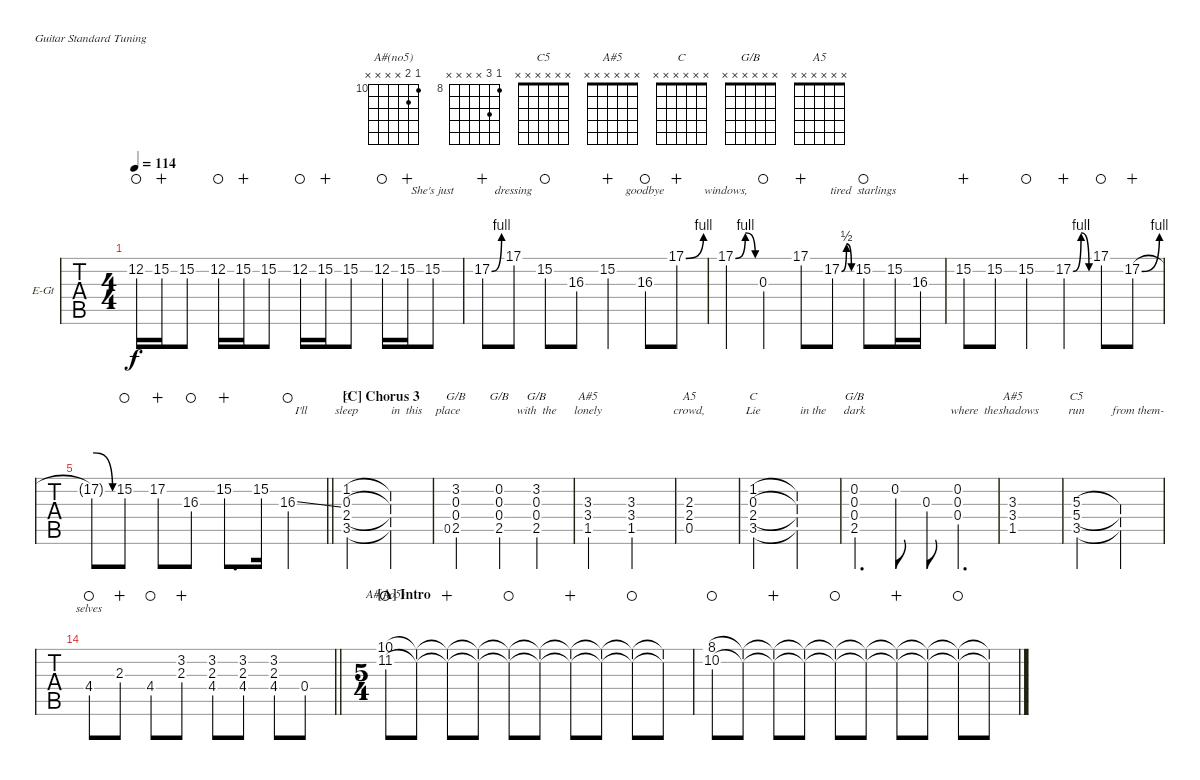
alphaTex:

\bracketExtendMode nobrackets
\firstSystemTrackNameOrientation horizontal
\otherSystemsTrackNameOrientation horizontal
\defaultBarNumberDisplay FirstOfSystem
\track ("Guitar" "E-Gt") {instrument overdrivenguitar}
\staff {tabs}
\tuning (E4 B3 G3 D3 A2 E2)
\chord ("A#(no5)" 10 11 x x x x) {firstfret 10 showfingering false}
\chord ("" 8 10 x x x x) {firstfret 8 showfingering false}
\chord ("C5" x x x x x x)
\chord ("A#5" x x x x x x)
\chord ("C" x x x x x x)
\chord ("G/B" x x x x x x)
\chord ("A5" x x x x x x)
\ts (4 4)
\tempo 114
\clef g2
\ks c
12.2.16{lyrics (0 "") lyrics (1 "") lyrics (2 "") lyrics (3 "") lyrics (4 "") dy f waho} 15.2.16{lyrics (0 "") lyrics (1 "") lyrics (2 "") lyrics (3 "") lyrics (4 "") wahc} 15.2.8{lyrics (0 "") lyrics (1 "") lyrics (2 "") lyrics (3 "") lyrics (4 "")} 12.2.16{lyrics (0 "") lyrics (1 "") lyrics (2 "") lyrics (3 "") lyrics (4 "") waho} 15.2.16{lyrics (0 "") lyrics (1 "") lyrics (2 "") lyrics (3 "") lyrics (4 "") wahc} 15.2.8{lyrics (0 "") lyrics (1 "") lyrics (2 "") lyrics (3 "") lyrics (4 "")} 12.2.16{lyrics (0 "") lyrics (1 "") lyrics (2 "") lyrics (3 "") lyrics (4 "") waho} 15.2.16{lyrics (0 "") lyrics (1 "") lyrics (2 "") lyrics (3 "") lyrics (4 "") wahc} 15.2.8{lyrics (0 "") lyrics (1 "") lyrics (2 "") lyrics (3 "") lyrics (4 "")} 12.2.16{lyrics (0 "") lyrics (1 "") lyrics (2 "") lyrics (3 "") lyrics (4 "") waho} 15.2.16{lyrics (0 "") lyrics (1 "") lyrics (2 "") lyrics (3 "") lyrics (4 "") wahc} 15.2.8{lyrics (0 "She's just") lyrics (1 "") lyrics (2 "") lyrics (3 "") lyrics (4 "")} |
17.2{be (bend 0 0 60 4)}.8{lyrics (0 "") lyrics (1 "") lyrics (2 "") lyrics (3 "") lyrics (4 "") wahc} 17.1.8{lyrics (0 "dressing") lyrics (1 "") lyrics (2 "") lyrics (3 "") lyrics (4 "")} 15.2.8{lyrics (0 "") lyrics (1 "") lyrics (2 "") lyrics (3 "") lyrics (4 "") waho} 16.3.8{lyrics (0 "") lyrics (1 "") lyrics (2 "") lyrics (3 "") lyrics (4 "")} 15.2.4{lyrics (0 "") lyrics (1 "") lyrics (2 "") lyrics (3 "") lyrics (4 "") wahc} 16.3.8{lyrics (0 "goodbye") lyrics (1 "") lyrics (2 "") lyrics (3 "") lyrics (4 "") waho} 17.1{be (bend 0 0 60 4)}.8{lyrics (0 "") lyrics (1 "") lyrics (2 "") lyrics (3 "") lyrics (4 "") wahc} |
17.1{be (bendrelease 0 0 30 4 30 4 60 0)}.4{lyrics (0 "windows,") lyrics (1 "") lyrics (2 "") lyrics (3 "") lyrics (4 "")} 0.3.4{lyrics (0 "") lyrics (1 "") lyrics (2 "") lyrics (3 "") lyrics (4 "") waho} 17.1.8{lyrics (0 "") lyrics (1 "") lyrics (2 "") lyrics (3 "") lyrics (4 "") wahc} 17.2{be (bendrelease 0 0 30 2 30 2 60 0)}.8{lyrics (0 "") lyrics (1 "") lyrics (2 "") lyrics (3 "") lyrics (4 "")} 15.2.8{lyrics (0 "tired  starlings") lyrics (1 "") lyrics (2 "") lyrics (3 "") lyrics (4 "") waho} 15.2.16{lyrics (0 "") lyrics (1 "") lyrics (2 "") lyrics (3 "") lyrics (4 "")} 16.3.16{lyrics (0 "") lyrics (1 "") lyrics (2 "") lyrics (3 "") lyrics (4 "")} |
15.2.8{lyrics (0 "") lyrics (1 "") lyrics (2 "") lyrics (3 "") lyrics (4 "") wahc} 15.2.8{lyrics (0 "") lyrics (1 "") lyrics (2 "") lyrics (3 "") lyrics (4 "")} 15.2.4{lyrics (0 "") lyrics (1 "") lyrics (2 "") lyrics (3 "") lyrics (4 "") waho} 17.2{be (bendrelease 0 0 30 4 30 4 60 0)}.4{lyrics (0 "") lyrics (1 "") lyrics (2 "") lyrics (3 "") lyrics (4 "") wahc} 17.1.8{lyrics (0 "") lyrics (1 "") lyrics (2 "") lyrics (3 "") lyrics (4 "") waho} 17.2{be (bend 0 0 60 4)}.8{lyrics (0 "") lyrics (1 "") lyrics (2 "") lyrics (3 "") lyrics (4 "") wahc} |
\barLineRight lightlight
17.2{be (release 0 4 60 0) t}.8{lyrics (0 "") lyrics (1 "") lyrics (2 "") lyrics (3 "") lyrics (4 "")} 15.2.8{lyrics (0 "") lyrics (1 "") lyrics (2 "") lyrics (3 "") lyrics (4 "") waho} 17.2.8{lyrics (0 "") lyrics (1 "") lyrics (2 "") lyrics (3 "") lyrics (4 "") wahc} 16.3.8{lyrics (0 "") lyrics (1 "") lyrics (2 "") lyrics (3 "") lyrics (4 "") waho} 15.2.8{d lyrics (0 "") lyrics (1 "") lyrics (2 "") lyrics (3 "") lyrics (4 "") wahc} 15.2.16{lyrics (0 "") lyrics (1 "") lyrics (2 "") lyrics (3 "") lyrics (4 "")} 16.3{ss}.4{lyrics (0 "         I'll") lyrics (1 "") lyrics (2 "") lyrics (3 "") lyrics (4 "") waho} |
\section ("C" "Chorus 3")
(1.2 0.3 2.4 3.5).2{ch "C" lyrics (0 "sleep") lyrics (1 "") lyrics (2 "") lyrics (3 "") lyrics (4 "")} (1.2{t} 0.3{t} 2.4{t} 3.5{t}).2{lyrics (0 "           in  this") lyrics (1 "") lyrics (2 "") lyrics (3 "") lyrics (4 "")} |
0.5.8{lyrics (0 "place  ") lyrics (1 "") lyrics (2 "") lyrics (3 "") lyrics (4 "") gr} (3.2 0.3 0.4 2.5).2{ch "G/B" lyrics (0 "") lyrics (1 "") lyrics (2 "") lyrics (3 "") lyrics (4 "")} (0.2 0.3 0.4 2.5).4{ch "G/B" lyrics (0 "") lyrics (1 "") lyrics (2 "") lyrics (3 "") lyrics (4 "")} (3.2 0.3 0.4 2.5).4{ch "G/B" lyrics (0 "with  the") lyrics (1 "") lyrics (2 "") lyrics (3 "") lyrics (4 "")} |
(3.3 3.4 1.5).2{ch "A#5" lyrics (0 "lonely") lyrics (1 "") lyrics (2 "") lyrics (3 "") lyrics (4 "")} (3.3 3.4 1.5).2{lyrics (0 "") lyrics (1 "") lyrics (2 "") lyrics (3 "") lyrics (4 "")} |
(2.3 2.4 0.5).1{ch "A5" lyrics (0 "crowd,") lyrics (1 "") lyrics (2 "") lyrics (3 "") lyrics (4 "")} |
(1.2 0.3 2.4 3.5).2{ch "C" lyrics (0 "Lie") lyrics (1 "") lyrics (2 "") lyrics (3 "") lyrics (4 "")} (1.2{t} 0.3{t} 2.4{t} 3.5{t}).2{lyrics (0 "           in the") lyrics (1 "") lyrics (2 "") lyrics (3 "") lyrics (4 "")} |
(0.2 0.3 0.4 2.5).4{d ch "G/B" lyrics (0 "dark   ") lyrics (1 "") lyrics (2 "") lyrics (3 "") lyrics (4 "")} 0.2.8{lyrics (0 "") lyrics (1 "") lyrics (2 "") lyrics (3 "") lyrics (4 "")} 0.3.8{lyrics (0 "") lyrics (1 "") lyrics (2 "") lyrics (3 "") lyrics (4 "")} (0.2 0.3 0.4).4{d lyrics (0 "           where  the") lyrics (1 "") lyrics (2 "") lyrics (3 "") lyrics (4 "")} |
(3.3 3.4 1.5).1{ch "A#5" lyrics (0 "    shadows") lyrics (1 "") lyrics (2 "") lyrics (3 "") lyrics (4 "")} |
(5.3 5.4 3.5).2{ch "C5" lyrics (0 "run") lyrics (1 "") lyrics (2 "") lyrics (3 "") lyrics (4 "")} (5.3{t} 5.4{t} 3.5{t}).2{lyrics (0 "            from them-") lyrics (1 "") lyrics (2 "") lyrics (3 "") lyrics (4 "")} |
\barLineRight lightlight
4.4.8{lyrics (0 "selves") lyrics (1 "") lyrics (2 "") lyrics (3 "") lyrics (4 "") waho} 2.3.8{lyrics (0 "") lyrics (1 "") lyrics (2 "") lyrics (3 "") lyrics (4 "") wahc} 4.4.8{lyrics (0 "") lyrics (1 "") lyrics (2 "") lyrics (3 "") lyrics (4 "") waho} (3.2 2.3).8{lyrics (0 "") lyrics (1 "") lyrics (2 "") lyrics (3 "") lyrics (4 "") wahc} (3.2 2.3 4.4).8{lyrics (0 "") lyrics (1 "") lyrics (2 "") lyrics (3 "") lyrics (4 "")} (3.2 2.3 4.4).8{lyrics (0 "") lyrics (1 "") lyrics (2 "") lyrics (3 "") lyrics (4 "")} (3.2 2.3 4.4).8{lyrics (0 "") lyrics (1 "") lyrics (2 "") lyrics (3 "") lyrics (4 "")} 0.4.8{lyrics (0 "") lyrics (1 "") lyrics (2 "") lyrics (3 "") lyrics (4 "")} |
\ts (5 4)
\section ("A" "Intro")
(10.1 11.2).8{ch "A#(no5)" lyrics (0 "") lyrics (1 "") lyrics (2 "") lyrics (3 "") lyrics (4 "") waho} (10.1{t} 11.2{t}).8{lyrics (0 "") lyrics (1 "") lyrics (2 "") lyrics (3 "") lyrics (4 "")} (10.1{t} 11.2{t}).8{lyrics (0 "") lyrics (1 "") lyrics (2 "") lyrics (3 "") lyrics (4 "") wahc} (10.1{t} 11.2{t}).8{lyrics (0 "") lyrics (1 "") lyrics (2 "") lyrics (3 "") lyrics (4 "")} (10.1{t} 11.2{t}).8{lyrics (0 "") lyrics (1 "") lyrics (2 "") lyrics (3 "") lyrics (4 "") waho} (10.1{t} 11.2{t}).8{lyrics (0 "") lyrics (1 "") lyrics (2 "") lyrics (3 "") lyrics (4 "")} (10.1{t} 11.2{t}).8{lyrics (0 "") lyrics (1 "") lyrics (2 "") lyrics (3 "") lyrics (4 "") wahc} (10.1{t} 11.2{t}).8{lyrics (0 "") lyrics (1 "") lyrics (2 "") lyrics (3 "") lyrics (4 "")} (10.1{t} 11.2{t}).8{lyrics (0 "") lyrics (1 "") lyrics (2 "") lyrics (3 "") lyrics (4 "") waho} (10.1{t} 11.2{t}).8{lyrics (0 "") lyrics (1 "") lyrics (2 "") lyrics (3 "") lyrics (4 "")} |
(8.1 10.2).8{ch "" lyrics (0 "") lyrics (1 "") lyrics (2 "") lyrics (3 "") lyrics (4 "") waho} (8.1{t} 10.2{t}).8{lyrics (0 "") lyrics (1 "") lyrics (2 "") lyrics (3 "") lyrics (4 "")} (8.1{t} 10.2{t}).8{lyrics (0 "") lyrics (1 "") lyrics (2 "") lyrics (3 "") lyrics (4 "") wahc} (8.1{t} 10.2{t}).8{lyrics (0 "") lyrics (1 "") lyrics (2 "") lyrics (3 "") lyrics (4 "")} (8.1{t} 10.2{t}).8{lyrics (0 "") lyrics (1 "") lyrics (2 "") lyrics (3 "") lyrics (4 "") waho} (8.1{t} 10.2{t}).8{lyrics (0 "") lyrics (1 "") lyrics (2 "") lyrics (3 "") lyrics (4 "")} (8.1{t} 10.2{t}).8{lyrics (0 "") lyrics (1 "") lyrics (2 "") lyrics (3 "") lyrics (4 "") wahc} (8.1{t} 10.2{t}).8{lyrics (0 "") lyrics (1 "") lyrics (2 "") lyrics (3 "") lyrics (4 "")} (8.1{t} 10.2{t}).8{lyrics (0 "") lyrics (1 "") lyrics (2 "") lyrics (3 "") lyrics (4 "") waho} (8.1{t} 10.2{t}).8{lyrics (0 "") lyrics (1 "") lyrics (2 "") lyrics (3 "") lyrics (4 "")}
